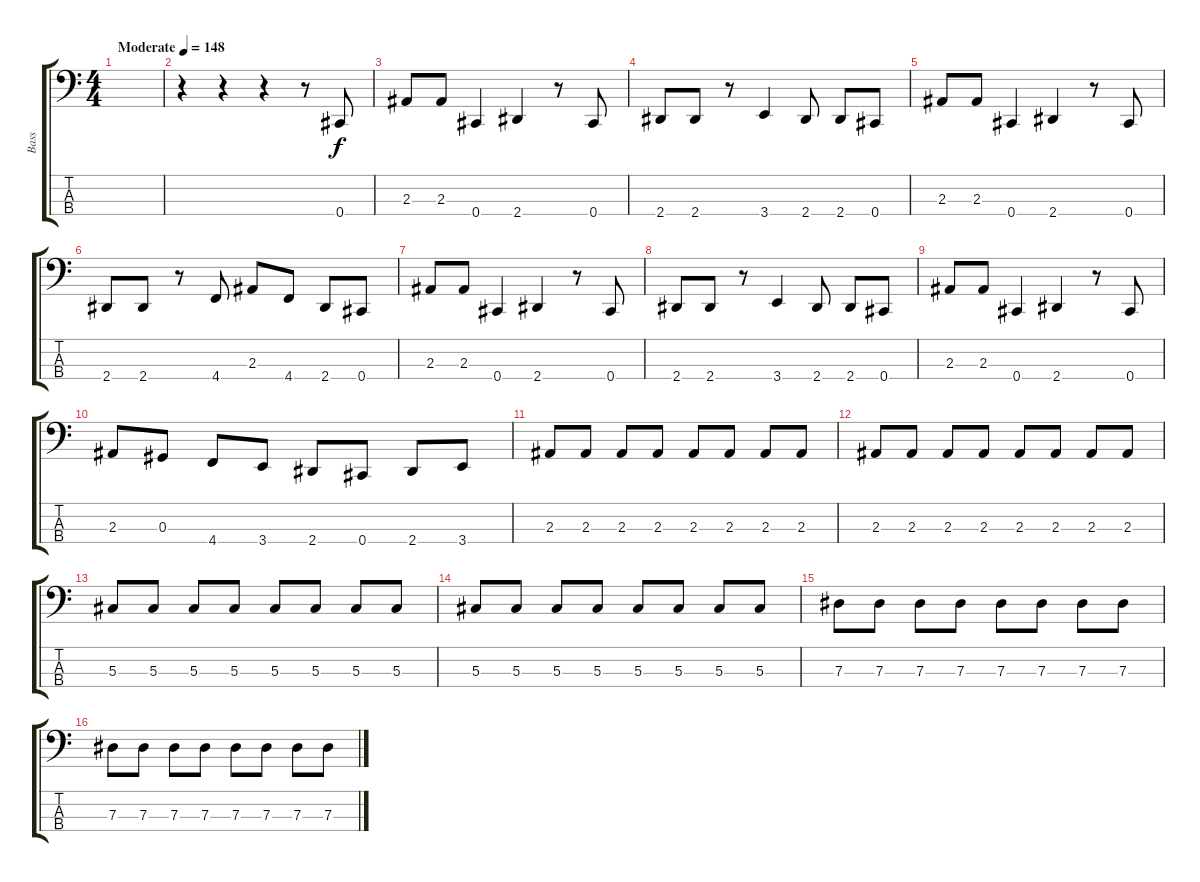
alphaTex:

\track ("Bass" "Bass") {instrument electricbasspick}
\staff {score tabs}
\tuning (Gb2 Db2 Ab1 Db1) {hide}
\ts (4 4)
\tempo (148 "Moderate")
\clef f4
\ks c
|
r.4 r.4 r.4 r.8 0.4.8 |
2.3.8 2.3.8 0.4.4 2.4.4 r.8 0.4.8 |
2.4.8 2.4.8 r.8 3.4.4 2.4.8 2.4.8 0.4.8 |
2.3.8 2.3.8 0.4.4 2.4.4 r.8 0.4.8 |
2.4.8 2.4.8 r.8 4.4.8 2.3.8 4.4.8 2.4.8 0.4.8 |
2.3.8 2.3.8 0.4.4 2.4.4 r.8 0.4.8 |
2.4.8 2.4.8 r.8 3.4.4 2.4.8 2.4.8 0.4.8 |
2.3.8 2.3.8 0.4.4 2.4.4 r.8 0.4.8 |
2.3.8 0.3.8 4.4.8 3.4.8 2.4.8 0.4.8 2.4.8 3.4.8 |
2.3.8 2.3.8 2.3.8 2.3.8 2.3.8 2.3.8 2.3.8 2.3.8 |
2.3.8 2.3.8 2.3.8 2.3.8 2.3.8 2.3.8 2.3.8 2.3.8 |
5.3.8 5.3.8 5.3.8 5.3.8 5.3.8 5.3.8 5.3.8 5.3.8 |
5.3.8 5.3.8 5.3.8 5.3.8 5.3.8 5.3.8 5.3.8 5.3.8 |
7.3.8 7.3.8 7.3.8 7.3.8 7.3.8 7.3.8 7.3.8 7.3.8 |
7.3.8 7.3.8 7.3.8 7.3.8 7.3.8 7.3.8 7.3.8 7.3.8
